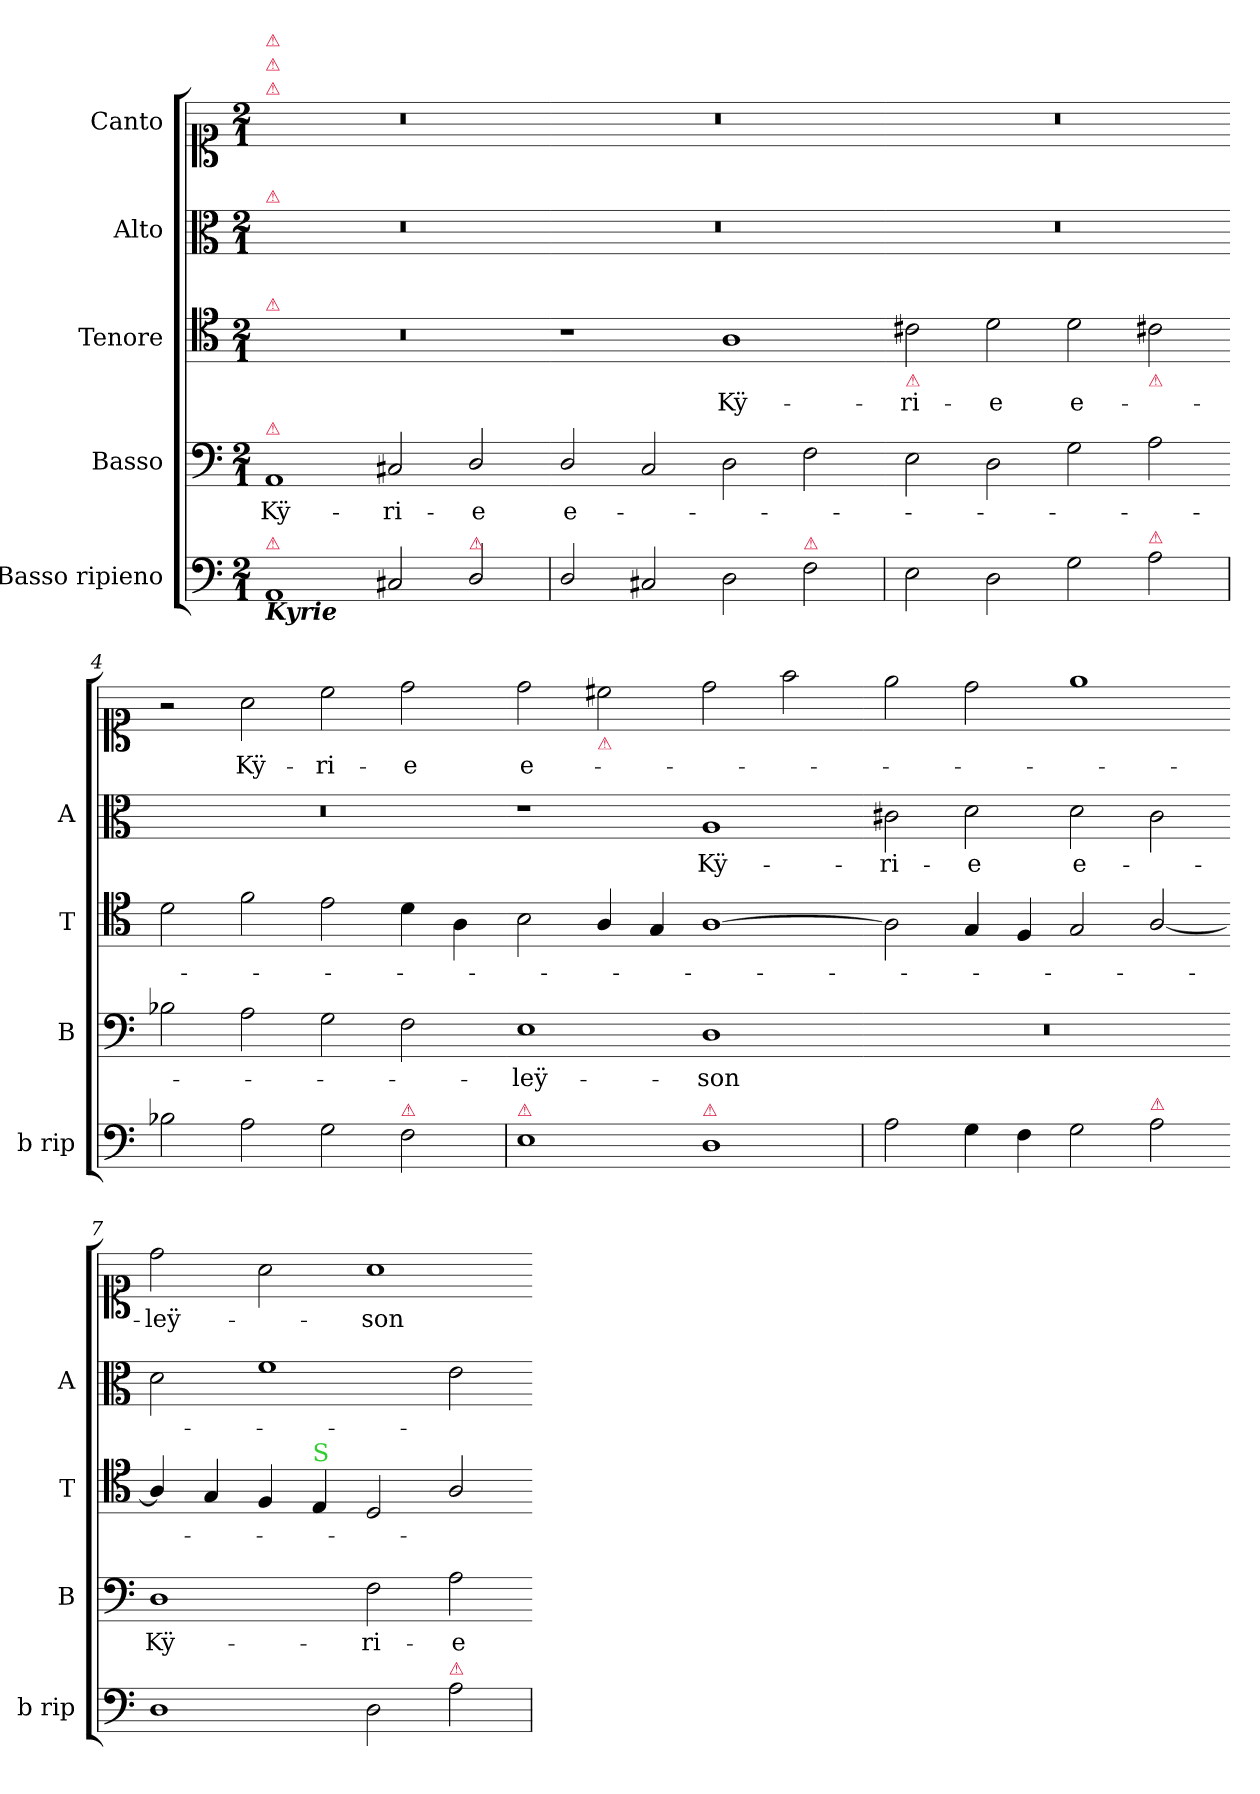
**kern	**kern	**text	**kern	**text	**kern	**text	**kern	**text
*part5	*part4	*part4	*part3	*part3	*part2	*part2	*part1	*part1
*staff5	*staff4	*staff4	*staff3	*staff3	*staff2	*staff2	*staff1	*staff1
*I"Basso ripieno	*I"Basso	*	*I"Tenore	*	*I"Alto	*	*I"Canto	*
*I'b rip	*I'B	*	*I'T	*	*I'A	*	*	*
*clefF4	*clefF4	*	*clefC4	*	*clefC3	*	*clefC1	*
*k[]	*k[]	*	*k[]	*	*k[]	*	*k[]	*
*M2/1	*M2/1	*	*M2/1	*	*M2/1	*	*M2/1	*
=1	=1	=1	=1	=1	=1	=1	=1	=1
!	!	!	!	!	!	!	!LO:TX:a:color=crimson:t=⚠	!
!	!	!	!	!	!	!	!LO:TX:a:color=crimson:t=⚠	!
!	!	!	!	!	!	!	!LO:TX:a:color=crimson:t=⚠	!
!	!	!	!	!	!LO:TX:a:color=crimson:t=⚠	!	!	!
!	!	!	!LO:TX:a:color=crimson:t=⚠	!	!	!	!	!
!	!LO:TX:a:color=crimson:t=⚠	!	!	!	!	!	!	!
!LO:TX:a:color=crimson:t=⚠	!	!	!	!	!	!	!	!
!LO:TX:b:Bi:t=Kyrie	!	!	!	!	!	!	!	!
1AA	1AA	Kÿ-	0r	.	0r	.	0r	.
2C#X/	2C#X/	-ri-	.	.	.	.	.	.
!LO:TX:a:color=crimson:t=⚠	!	!	!	!	!	!	!	!
2D/	2D/	-e	.	.	.	.	.	.
=2	=2-	=2-	=2-	=2-	=2-	=2-	=2-	=2-
2D/	2D/	e-	1r	.	0r	.	0r	.
2C#X/	2C#/	.	.	.	.	.	.	.
2D\	2D\	.	1A	Kÿ-	.	.	.	.
!LO:TX:a:color=crimson:t=⚠	!	!	!	!	!	!	!	!
2F\	2F\	.	.	.	.	.	.	.
=3	=3-	=3-	=3-	=3-	=3-	=3-	=3-	=3-
!	!	!	!LO:TX:b:color=crimson:t=⚠	!	!	!	!	!
2E\	2E\	.	2c#X\	-ri-	0r	.	0r	.
2D\	2D\	.	2d\	-e	.	.	.	.
2G\	2G\	.	2d\	e-	.	.	.	.
!	!	!	!LO:TX:b:color=crimson:t=⚠	!	!	!	!	!
!LO:TX:a:color=crimson:t=⚠	!	!	!	!	!	!	!	!
2A\	2A\	.	2c#X\	.	.	.	.	.
=4	=4-	=4-	=4-	=4-	=4-	=4-	=4-	=4-
2B-X\	2B-X\	.	2d\	.	0r	.	2r	.
2A\	2A\	.	2f\	.	.	.	2a\	Kÿ-
2G\	2G\	.	2e\	.	.	.	2cc\	-ri-
!LO:TX:a:color=crimson:t=⚠	!	!	!	!	!	!	!	!
2F\	2F\	.	4d\	.	.	.	2dd\	-e
.	.	.	4A\	.	.	.	.	.
=5	=5-	=5-	=5-	=5-	=5-	=5-	=5-	=5-
!LO:TX:a:color=crimson:t=⚠	!	!	!	!	!	!	!	!
1E	1E	-leÿ-	2B\	.	1r	.	2dd\	e-
!	!	!	!	!	!	!	!LO:TX:b:color=crimson:t=⚠	!
.	.	.	4A/	.	.	.	2cc#X\	.
.	.	.	4G/	.	.	.	.	.
!LO:TX:a:color=crimson:t=⚠	!	!	!	!	!	!	!	!
1D	1D	-son	[1A	.	1A	Kÿ-	2dd\	.
.	.	.	.	.	.	.	2ff\	.
=6	=6-	=6-	=6-	=6-	=6-	=6-	=6-	=6-
2A\	0r	.	2A]	.	2c#X\	-ri-	2ee\	.
4G\	.	.	4G/	.	2d\	-e	2dd\	.
4F\	.	.	4F/	.	.	.	.	.
2G\	.	.	2G/	.	2d\	e-	1ee	.
!LO:TX:a:color=crimson:t=⚠	!	!	!	!	!	!	!	!
2A\	.	.	[2A/	.	2c#\	.	.	.
=7-	=7-	=7-	=7-	=7-	=7-	=7-	=7-	=7-
1D	1D	Kÿ-	4A/]	.	2d\	.	2dd\	-leÿ-
.	.	.	4G/	.	.	.	.	.
.	.	.	4F/	.	1f	.	2a\	.
!	!	!	!LO:TX:a:color=limegreen:t=S	!	!	!	!	!
.	.	.	4E/	.	.	.	.	.
2D\	2F\	-ri-	2D/	.	.	.	1a	-son
!LO:TX:a:color=crimson:t=⚠	!	!	!	!	!	!	!	!
2A\	2A\	-e	2A/	.	2e\	.	.	.
=	=-	=-	=-	=-	=-	=-	=-	=-
*-	*-	*-	*-	*-	*-	*-	*-	*-
